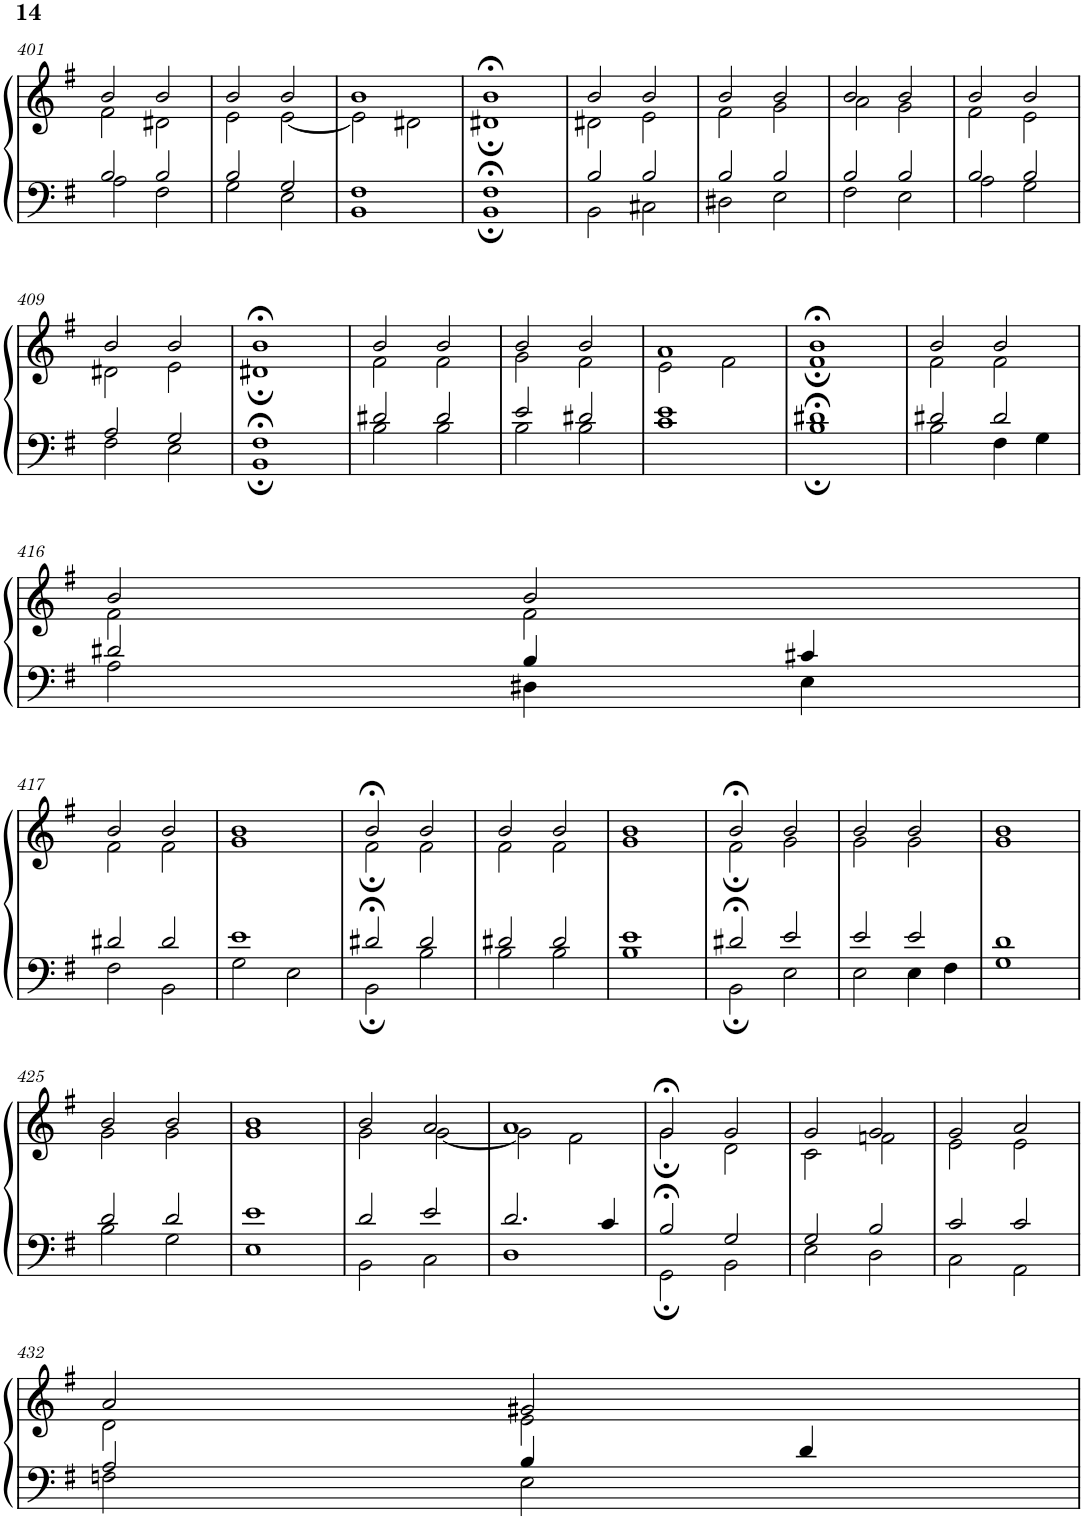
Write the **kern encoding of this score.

**kern	**kern
*part1	*part1
*staff2	*staff1
*I"Piano	*
*I'Pno.	*
!!LO:PB:g=z
*clefF4	*clefG2
*k[f#]	*k[f#]
*M4/4	*M4/4
*met(c)	*met(c)
=401	=401
*^	*^
2B/	2A\	2b/	2f#\
2B/	2F#\	2b/	2d#X\
=402	=402	=402	=402
2B/	2G\	2b/	2e\
2G/	2E\	2b/	[2e\
=403	=403	=403	=403
1F#	1BB	1b	2e\]
.	.	.	2d#X\
=404	=404	=404	=404
1F#;<	1BB;	1b;<	1d#X;
=405	=405	=405	=405
2B/	2BB\	2b/	2d#X\
2B/	2C#X\	2b/	2e\
=406	=406	=406	=406
2B/	2D#X\	2b/	2f#\
2B/	2E\	2b/	2g\
=407	=407	=407	=407
2B/	2F#\	2b/	2a\
2B/	2E\	2b/	2g\
=408	=408	=408	=408
2B/	2A\	2b/	2f#\
2B/	2G\	2b/	2e\
!!LO:LB:g=z	!!
=409	=409	=409	=409
2A/	2F#\	2b/	2d#X\
2G/	2E\	2b/	2e\
=410	=410	=410	=410
1F#;<	1BB;	1b;<	1d#X;
=411	=411	=411	=411
2d#X/	2B\	2b/	2f#\
2d#/	2B\	2b/	2f#\
=412	=412	=412	=412
2e/	2B\	2b/	2g\
2d#X/	2B\	2b/	2f#\
=413	=413	=413	=413
1e	1c	1a	2e\
.	.	.	2f#\
=414	=414	=414	=414
1d#X;<	1B;	1b;<	1f#;
=415	=415	=415	=415
2d#X/	2B\	2b/	2f#\
2d#/	4F#\	2b/	2f#\
.	4G\	.	.
!!LO:LB:g=z	!!
=416	=416	=416	=416
2d#X/	2A\	2b/	2f#\
4B/	4D#X\	2b/	2f#\
4c#X/	4E\	.	.
!!LO:LB:g=z	!!
=417	=417	=417	=417
2d#X/	2F#\	2b/	2f#\
2d#/	2BB\	2b/	2f#\
=418	=418	=418	=418
1e	2G\	1b	1g
.	2E\	.	.
=419	=419	=419	=419
2d#X;</	2BB;\	2b;</	2f#;\
2d#/	2B\	2b/	2f#\
=420	=420	=420	=420
2d#X/	2B\	2b/	2f#\
2d#/	2B\	2b/	2f#\
=421	=421	=421	=421
1e	1B	1b	1g
=422	=422	=422	=422
2d#X;</	2BB;\	2b;</	2f#;\
2e/	2E\	2b/	2g\
=423	=423	=423	=423
2e/	2E\	2b/	2g\
2e/	4E\	2b/	2g\
.	4F#\	.	.
=424	=424	=424	=424
1d	1G	1b	1g
!!LO:LB:g=z	!!
=425	=425	=425	=425
2d/	2B\	2b/	2g\
2d/	2G\	2b/	2g\
=426	=426	=426	=426
1e	1E	1b	1g
=427	=427	=427	=427
2d/	2BB\	2b/	2g\
2e/	2C\	2a/	[2g\
=428	=428	=428	=428
2.d/	1D	1a	2g\]
.	.	.	2f#\
4c/	.	.	.
=429	=429	=429	=429
2B;</	2GG;\	2g;</	2g;\
2G/	2BB\	2g/	2d\
=430	=430	=430	=430
2G/	2E\	2g/	2c\
2B/	2D\	2g/	2fn\
=431	=431	=431	=431
2c/	2C\	2g/	2e\
2c/	2AA\	2a/	2e\
!!LO:LB:g=z	!!
=432	=432	=432	=432
2A/	2Fn\	2a/	2d\
4B/	2E\	2g#X/	2e\
4d/	.	.	.
*v	*v	*	*
*	*v	*v
=	=
*-	*-
